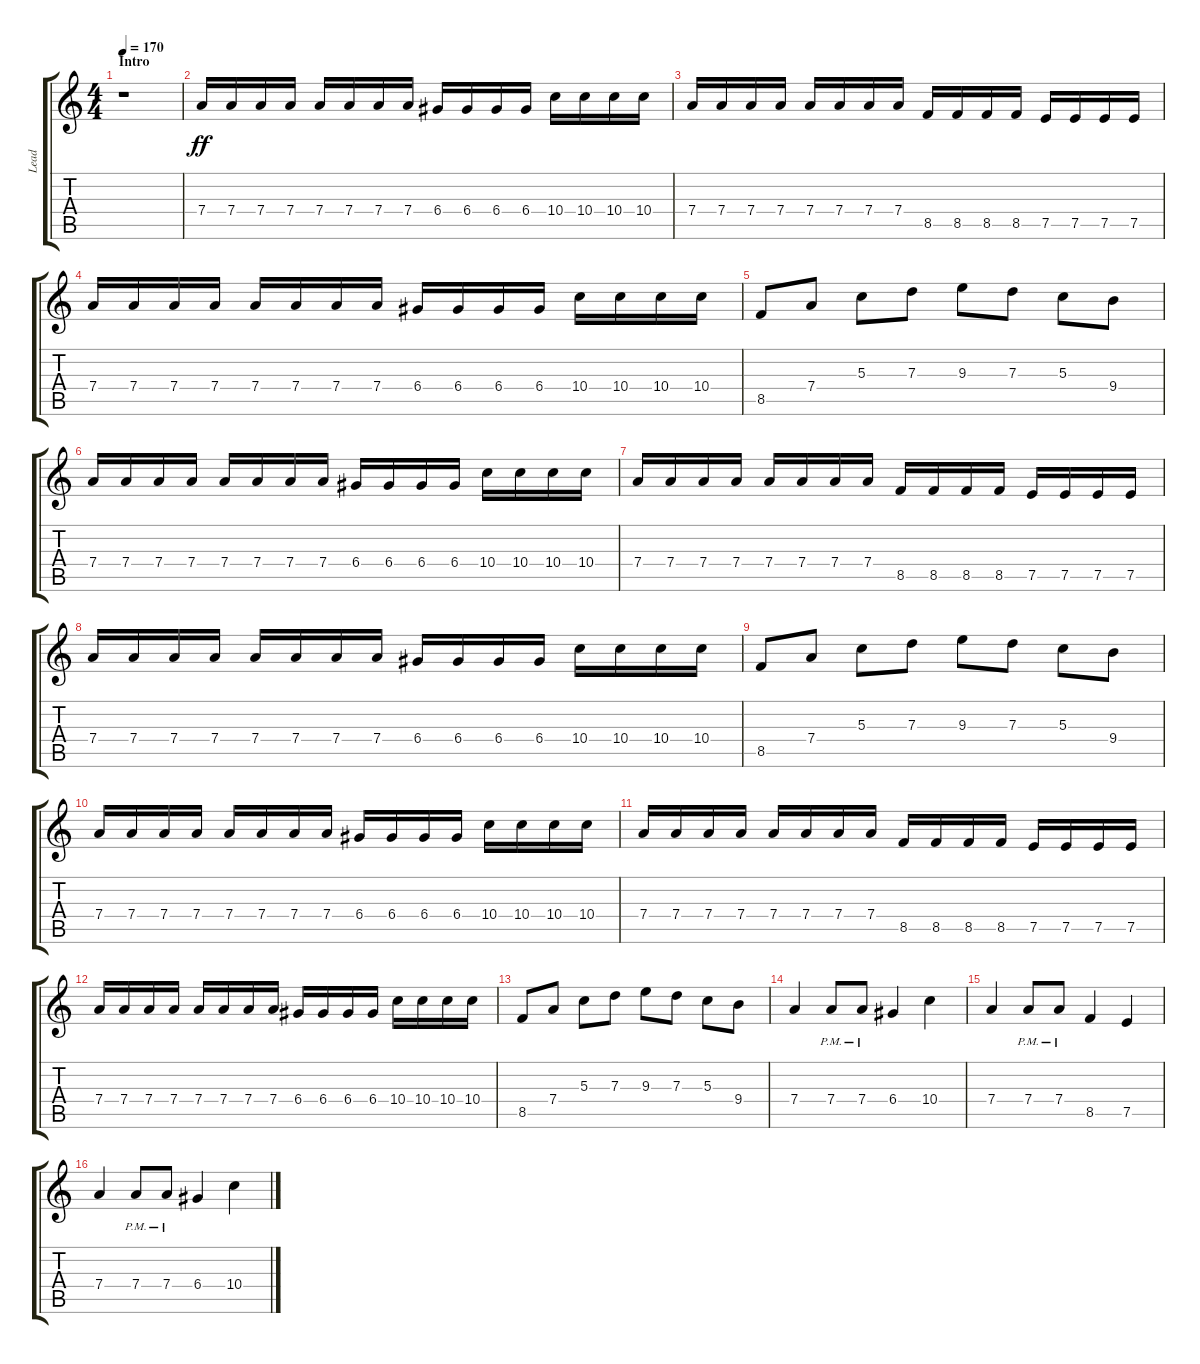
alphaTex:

\track ("Lead" "Lead") {instrument overdrivenguitar}
\staff {score tabs}
\tuning (E4 B3 G3 D3 A2 E2) {hide}
\ts (4 4)
\section ("" "Intro")
\tempo 170
\clef g2
\ks c
r.1{dy ff instrument overdrivenguitar} |
7.4.16 7.4.16 7.4.16 7.4.16 7.4.16 7.4.16 7.4.16 7.4.16 6.4.16 6.4.16 6.4.16 6.4.16 10.4.16 10.4.16 10.4.16 10.4.16 |
7.4.16 7.4.16 7.4.16 7.4.16 7.4.16 7.4.16 7.4.16 7.4.16 8.5.16 8.5.16 8.5.16 8.5.16 7.5.16 7.5.16 7.5.16 7.5.16 |
7.4.16 7.4.16 7.4.16 7.4.16 7.4.16 7.4.16 7.4.16 7.4.16 6.4.16 6.4.16 6.4.16 6.4.16 10.4.16 10.4.16 10.4.16 10.4.16 |
8.5.8 7.4.8 5.3.8 7.3.8 9.3.8 7.3.8 5.3.8 9.4.8 |
7.4.16 7.4.16 7.4.16 7.4.16 7.4.16 7.4.16 7.4.16 7.4.16 6.4.16 6.4.16 6.4.16 6.4.16 10.4.16 10.4.16 10.4.16 10.4.16 |
7.4.16 7.4.16 7.4.16 7.4.16 7.4.16 7.4.16 7.4.16 7.4.16 8.5.16 8.5.16 8.5.16 8.5.16 7.5.16 7.5.16 7.5.16 7.5.16 |
7.4.16 7.4.16 7.4.16 7.4.16 7.4.16 7.4.16 7.4.16 7.4.16 6.4.16 6.4.16 6.4.16 6.4.16 10.4.16 10.4.16 10.4.16 10.4.16 |
8.5.8 7.4.8 5.3.8 7.3.8 9.3.8 7.3.8 5.3.8 9.4.8 |
7.4.16 7.4.16 7.4.16 7.4.16 7.4.16 7.4.16 7.4.16 7.4.16 6.4.16 6.4.16 6.4.16 6.4.16 10.4.16 10.4.16 10.4.16 10.4.16 |
7.4.16 7.4.16 7.4.16 7.4.16 7.4.16 7.4.16 7.4.16 7.4.16 8.5.16 8.5.16 8.5.16 8.5.16 7.5.16 7.5.16 7.5.16 7.5.16 |
7.4.16 7.4.16 7.4.16 7.4.16 7.4.16 7.4.16 7.4.16 7.4.16 6.4.16 6.4.16 6.4.16 6.4.16 10.4.16 10.4.16 10.4.16 10.4.16 |
8.5.8 7.4.8 5.3.8 7.3.8 9.3.8 7.3.8 5.3.8 9.4.8 |
7.4.4 7.4{pm}.8 7.4{pm}.8 6.4.4 10.4.4 |
7.4.4 7.4{pm}.8 7.4{pm}.8 8.5.4 7.5.4 |
7.4.4 7.4{pm}.8 7.4{pm}.8 6.4.4 10.4.4
